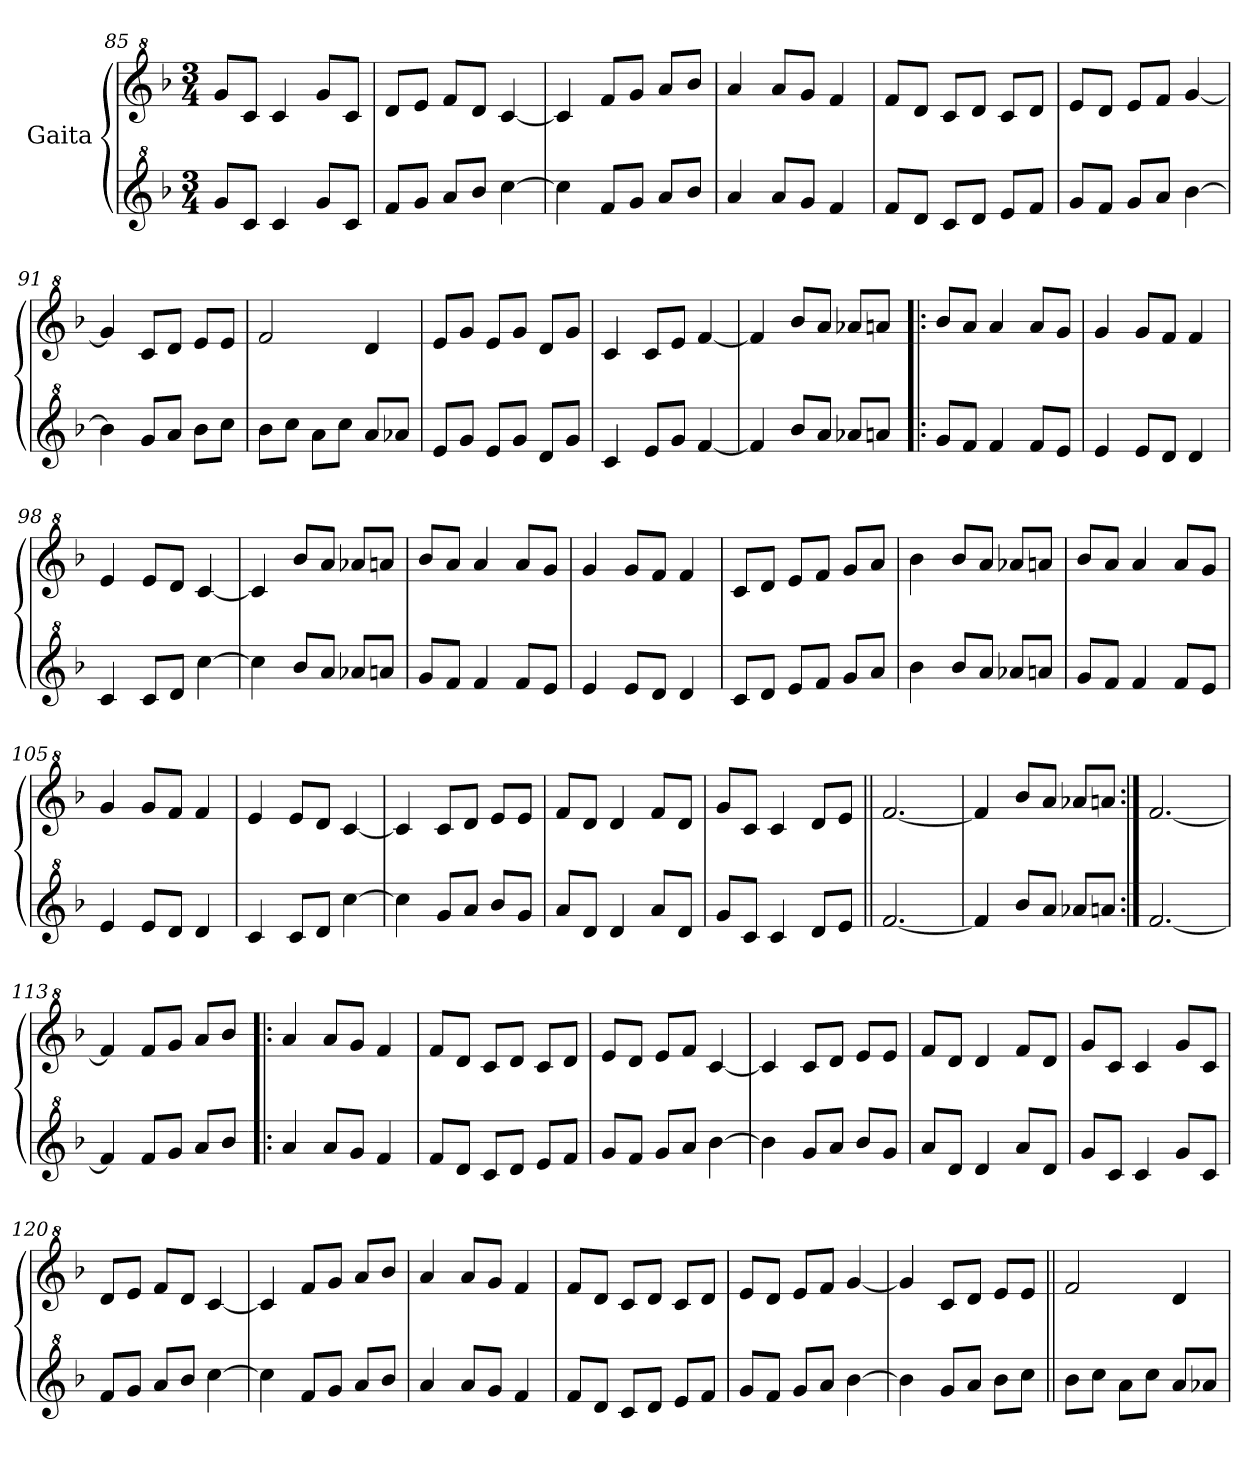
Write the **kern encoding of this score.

**kern	**kern
*part2	*part1
*staff2	*staff1
*I"Gaita	*I"Gaita
*clefG^2	*clefG^2
*k[b-]	*k[b-]
*M3/4	*M3/4
=85	=85
8gg/L	8gg/L
8cc/J	8cc/J
4cc/	4cc/
8gg/L	8gg/L
8cc/J	8cc/J
=86	=86
8ff/L	8dd/L
8gg/J	8ee/J
8aa/L	8ff/L
8bb-/J	8dd/J
[4ccc\	[4cc/
=87	=87
4ccc\]	4cc/]
8ff/L	8ff/L
8gg/J	8gg/J
8aa/L	8aa/L
8bb-/J	8bb-/J
=88	=88
4aa/	4aa/
8aa/L	8aa/L
8gg/J	8gg/J
4ff/	4ff/
=89	=89
8ff/L	8ff/L
8dd/J	8dd/J
8cc/L	8cc/L
8dd/J	8dd/J
8ee/L	8cc/L
8ff/J	8dd/J
=90	=90
8gg/L	8ee/L
8ff/J	8dd/J
8gg/L	8ee/L
8aa/J	8ff/J
[4bb-\	[4gg/
=91	=91
4bb-\]	4gg/]
8gg/L	8cc/L
8aa/J	8dd/J
8bb-\L	8ee/L
8ccc\J	8ee/J
!!LO:LB:g=z
=92	=92
8bb-\L	2ff/
8ccc\J	.
8aa\L	.
8ccc\J	.
8aa/L	4dd/
8aa-X/J	.
=93	=93
8ee/L	8ee/L
8gg/J	8gg/J
8ee/L	8ee/L
8gg/J	8gg/J
8dd/L	8dd/L
8gg/J	8gg/J
=94	=94
4cc/	4cc/
8ee/L	8cc/L
8gg/J	8ee/J
[4ff/	[4ff/
=95	=95
4ff/]	4ff/]
8bb-/L	8bb-/L
8aa/J	8aa/J
8aa-X/L	8aa-X/L
8aan/J	8aan/J
=96!|:	=96!|:
8gg/L	8bb-/L
8ff/J	8aa/J
4ff/	4aa/
8ff/L	8aa/L
8ee/J	8gg/J
=97	=97
4ee/	4gg/
8ee/L	8gg/L
8dd/J	8ff/J
4dd/	4ff/
=98	=98
4cc/	4ee/
8cc/L	8ee/L
8dd/J	8dd/J
[4ccc\	[4cc/
=99	=99
4ccc\]	4cc/]
8bb-/L	8bb-/L
8aa/J	8aa/J
8aa-X/L	8aa-X/L
8aan/J	8aan/J
!!LO:LB:g=z
=100	=100
8gg/L	8bb-/L
8ff/J	8aa/J
4ff/	4aa/
8ff/L	8aa/L
8ee/J	8gg/J
=101	=101
4ee/	4gg/
8ee/L	8gg/L
8dd/J	8ff/J
4dd/	4ff/
=102	=102
8cc/L	8cc/L
8dd/J	8dd/J
8ee/L	8ee/L
8ff/J	8ff/J
8gg/L	8gg/L
8aa/J	8aa/J
=103	=103
4bb-\	4bb-\
8bb-/L	8bb-/L
8aa/J	8aa/J
8aa-X/L	8aa-X/L
8aan/J	8aan/J
=104	=104
8gg/L	8bb-/L
8ff/J	8aa/J
4ff/	4aa/
8ff/L	8aa/L
8ee/J	8gg/J
=105	=105
4ee/	4gg/
8ee/L	8gg/L
8dd/J	8ff/J
4dd/	4ff/
=106	=106
4cc/	4ee/
8cc/L	8ee/L
8dd/J	8dd/J
[4ccc\	[4cc/
=107	=107
4ccc\]	4cc/]
8gg/L	8cc/L
8aa/J	8dd/J
8bb-/L	8ee/L
8gg/J	8ee/J
!!LO:PB:g=z
=108	=108
8aa/L	8ff/L
8dd/J	8dd/J
4dd/	4dd/
8aa/L	8ff/L
8dd/J	8dd/J
=109	=109
8gg/L	8gg/L
8cc/J	8cc/J
4cc/	4cc/
8dd/L	8dd/L
8ee/J	8ee/J
=110||	=110||
[2.ff/	[2.ff/
=111	=111
4ff/]	4ff/]
8bb-/L	8bb-/L
8aa/J	8aa/J
8aa-X/L	8aa-X/L
8aan/J	8aan/J
=112:|!	=112:|!
[2.ff/	[2.ff/
=113	=113
4ff/]	4ff/]
8ff/L	8ff/L
8gg/J	8gg/J
8aa/L	8aa/L
8bb-/J	8bb-/J
=114!|:	=114!|:
4aa/	4aa/
8aa/L	8aa/L
8gg/J	8gg/J
4ff/	4ff/
=115	=115
8ff/L	8ff/L
8dd/J	8dd/J
8cc/L	8cc/L
8dd/J	8dd/J
8ee/L	8cc/L
8ff/J	8dd/J
=116	=116
8gg/L	8ee/L
8ff/J	8dd/J
8gg/L	8ee/L
8aa/J	8ff/J
[4bb-\	[4cc/
!!LO:LB:g=z
=117	=117
4bb-\]	4cc/]
8gg/L	8cc/L
8aa/J	8dd/J
8bb-/L	8ee/L
8gg/J	8ee/J
=118	=118
8aa/L	8ff/L
8dd/J	8dd/J
4dd/	4dd/
8aa/L	8ff/L
8dd/J	8dd/J
=119	=119
8gg/L	8gg/L
8cc/J	8cc/J
4cc/	4cc/
8gg/L	8gg/L
8cc/J	8cc/J
=120	=120
8ff/L	8dd/L
8gg/J	8ee/J
8aa/L	8ff/L
8bb-/J	8dd/J
[4ccc\	[4cc/
=121	=121
4ccc\]	4cc/]
8ff/L	8ff/L
8gg/J	8gg/J
8aa/L	8aa/L
8bb-/J	8bb-/J
=122	=122
4aa/	4aa/
8aa/L	8aa/L
8gg/J	8gg/J
4ff/	4ff/
=123	=123
8ff/L	8ff/L
8dd/J	8dd/J
8cc/L	8cc/L
8dd/J	8dd/J
8ee/L	8cc/L
8ff/J	8dd/J
=124	=124
8gg/L	8ee/L
8ff/J	8dd/J
8gg/L	8ee/L
8aa/J	8ff/J
[4bb-\	[4gg/
!!LO:LB:g=z
=125	=125
4bb-\]	4gg/]
8gg/L	8cc/L
8aa/J	8dd/J
8bb-\L	8ee/L
8ccc\J	8ee/J
=126||	=126||
8bb-\L	2ff/
8ccc\J	.
8aa\L	.
8ccc\J	.
8aa/L	4dd/
8aa-X/J	.
=	=
*-	*-
